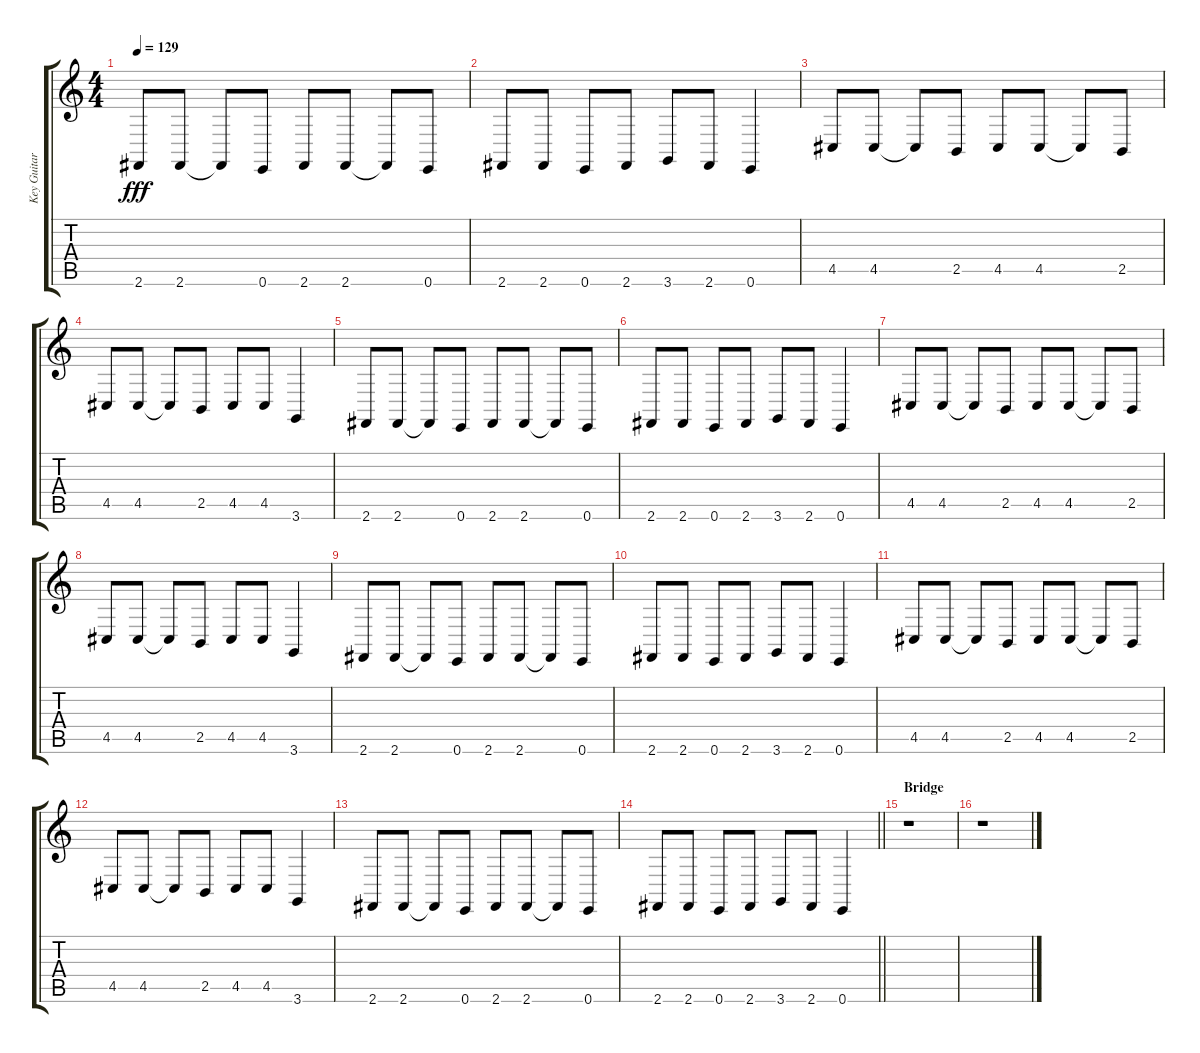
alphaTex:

\track ("Key Guitar" "Key Guitar") {instrument clavinet}
\staff {score tabs}
\tuning (E4 B3 G3 D3 A2 E2) {hide}
\ts (4 4)
\tempo 129
\clef g2
\ks c
2.6.8{dy fff} 2.6.8 2.6{t}.8 0.6.8 2.6.8 2.6.8 2.6{t}.8 0.6.8 |
2.6.8 2.6.8 0.6.8 2.6.8 3.6.8 2.6.8 0.6.4 |
4.5.8 4.5.8 4.5{t}.8 2.5.8 4.5.8 4.5.8 4.5{t}.8 2.5.8 |
4.5.8 4.5.8 4.5{t}.8 2.5.8 4.5.8 4.5.8 3.6.4 |
2.6.8 2.6.8 2.6{t}.8 0.6.8 2.6.8 2.6.8 2.6{t}.8 0.6.8 |
2.6.8 2.6.8 0.6.8 2.6.8 3.6.8 2.6.8 0.6.4 |
4.5.8 4.5.8 4.5{t}.8 2.5.8 4.5.8 4.5.8 4.5{t}.8 2.5.8 |
4.5.8 4.5.8 4.5{t}.8 2.5.8 4.5.8 4.5.8 3.6.4 |
2.6.8 2.6.8 2.6{t}.8 0.6.8 2.6.8 2.6.8 2.6{t}.8 0.6.8 |
2.6.8 2.6.8 0.6.8 2.6.8 3.6.8 2.6.8 0.6.4 |
4.5.8 4.5.8 4.5{t}.8 2.5.8 4.5.8 4.5.8 4.5{t}.8 2.5.8 |
4.5.8 4.5.8 4.5{t}.8 2.5.8 4.5.8 4.5.8 3.6.4 |
2.6.8 2.6.8 2.6{t}.8 0.6.8 2.6.8 2.6.8 2.6{t}.8 0.6.8 |
\barLineRight lightlight
2.6.8 2.6.8 0.6.8 2.6.8 3.6.8 2.6.8 0.6.4 |
\section ("" "Bridge")
r.1 |
r.1
